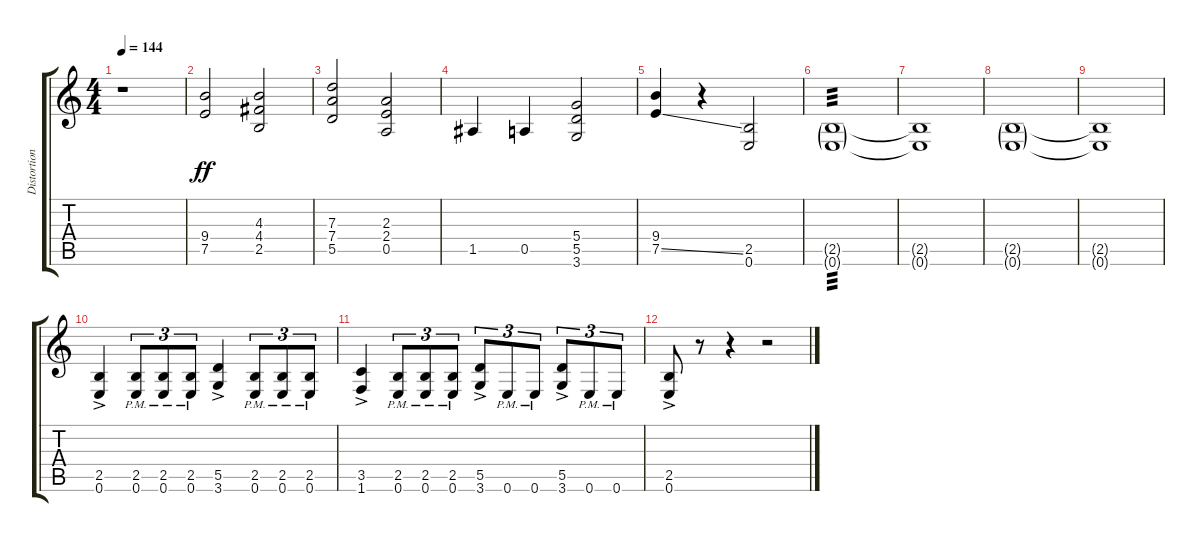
\track ("Distortion Guitar 1" "Distortion") {instrument distortionguitar}
\staff {score tabs}
\tuning (E4 B3 G3 D3 A2 E2) {hide}
\ts (4 4)
\tempo 144
\clef g2
\ks c
r.1{dy ff} |
(9.4 7.5).2 (4.3 4.4 2.5).2 |
(7.3 7.4 5.5).2 (2.3 2.4 0.5).2 |
1.5.4 0.5.4 (5.4 5.5 3.6).2 |
(9.4 7.5{ss}).4 r.4 (2.5 0.6).2 |
(2.5{g} 0.6{g}).1{tp 3} |
(2.5{t} 0.6{t}).1 |
(2.5{g} 0.6{g}).1 |
(2.5{t} 0.6{t}).1 |
(2.5{ac} 0.6{ac}).4 (2.5{pm} 0.6{pm}).8{tu (3 2)} (2.5{pm} 0.6{pm}).8{tu (3 2)} (2.5{pm} 0.6{pm}).8{tu (3 2)} (5.5{ac} 3.6{ac}).4 (2.5{pm} 0.6{pm}).8{tu (3 2)} (2.5{pm} 0.6{pm}).8{tu (3 2)} (2.5{pm} 0.6{pm}).8{tu (3 2)} |
(3.5{ac} 1.6{ac}).4 (2.5{pm} 0.6{pm}).8{tu (3 2)} (2.5{pm} 0.6{pm}).8{tu (3 2)} (2.5{pm} 0.6{pm}).8{tu (3 2)} (5.5{ac} 3.6{ac}).8{tu (3 2)} 0.6{pm}.8{tu (3 2)} 0.6{pm}.8{tu (3 2)} (5.5{ac} 3.6{ac}).8{tu (3 2)} 0.6{pm}.8{tu (3 2)} 0.6{pm}.8{tu (3 2)} |
(2.5{ac} 0.6{ac}).8 r.8 r.4 r.2
